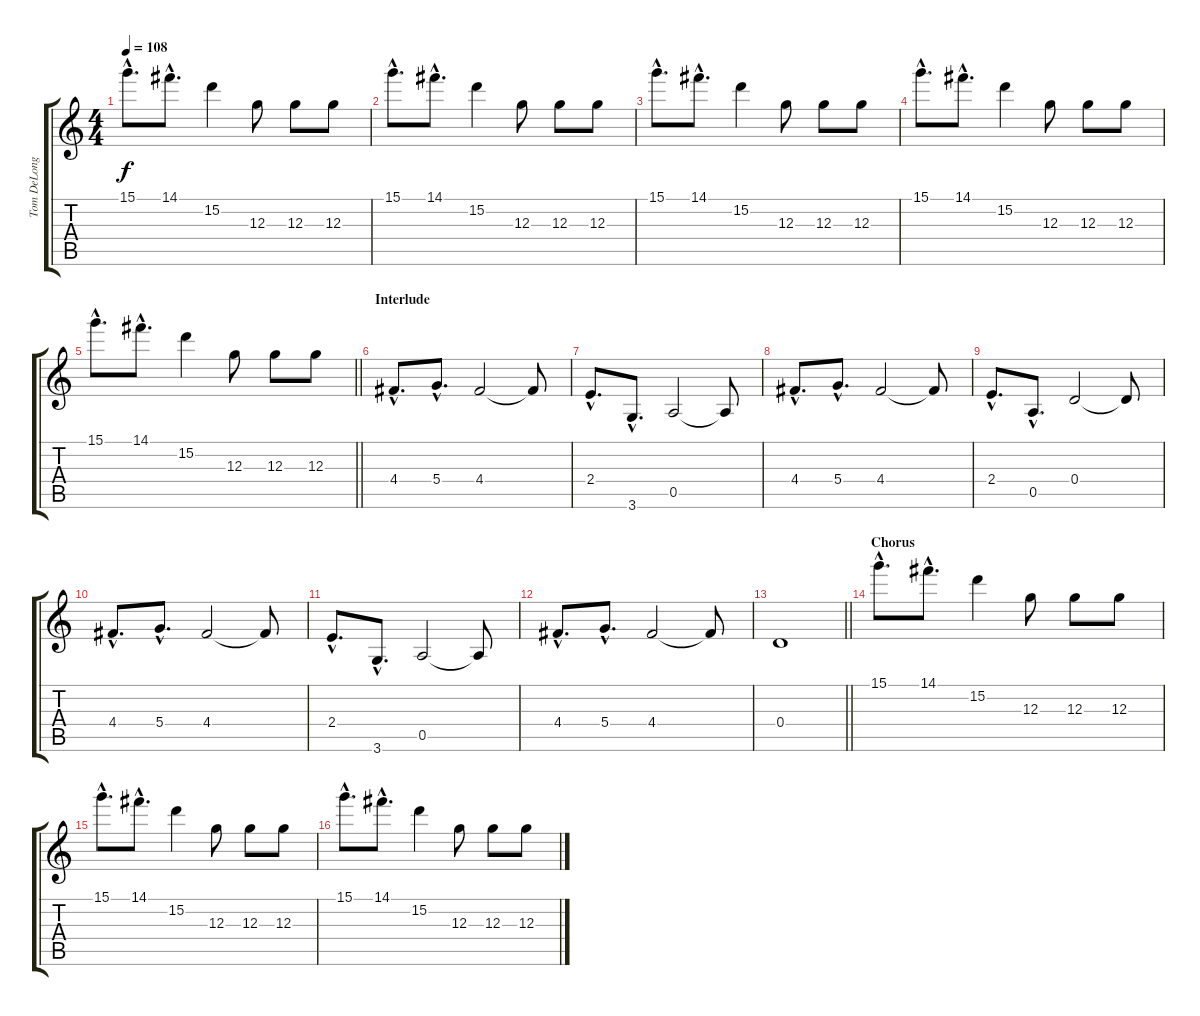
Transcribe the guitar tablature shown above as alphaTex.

\track ("Tom DeLonge (Standard)" "Tom DeLong") {instrument distortionguitar}
\staff {score tabs}
\tuning (E4 B3 G3 D3 A2 E2) {hide}
\ts (4 4)
\tempo 108
\clef g2
\ks c
15.1{hac}.8{d dy f} 14.1{hac}.8{d} 15.2.4 12.3.8 12.3.8 12.3.8 |
15.1{hac}.8{d} 14.1{hac}.8{d} 15.2.4 12.3.8 12.3.8 12.3.8 |
15.1{hac}.8{d} 14.1{hac}.8{d} 15.2.4 12.3.8 12.3.8 12.3.8 |
15.1{hac}.8{d} 14.1{hac}.8{d} 15.2.4 12.3.8 12.3.8 12.3.8 |
\barLineRight lightlight
15.1{hac}.8{d} 14.1{hac}.8{d} 15.2.4 12.3.8 12.3.8 12.3.8 |
\section ("" "Interlude")
4.4{hac}.8{d instrument electricguitarclean} 5.4{hac}.8{d} 4.4.2 4.4{t}.8 |
2.4{hac}.8{d} 3.6{hac}.8{d} 0.5.2 0.5{t}.8 |
4.4{hac}.8{d instrument electricguitarclean} 5.4{hac}.8{d} 4.4.2 4.4{t}.8 |
2.4{hac}.8{d} 0.5{hac}.8{d} 0.4.2 0.4{t}.8 |
4.4{hac}.8{d instrument electricguitarclean} 5.4{hac}.8{d} 4.4.2 4.4{t}.8 |
2.4{hac}.8{d} 3.6{hac}.8{d} 0.5.2 0.5{t}.8 |
4.4{hac}.8{d instrument electricguitarclean} 5.4{hac}.8{d} 4.4.2 4.4{t}.8 |
\barLineRight lightlight
0.4.1 |
\section ("" "Chorus")
15.1{hac}.8{d instrument distortionguitar} 14.1{hac}.8{d} 15.2.4 12.3.8 12.3.8 12.3.8 |
15.1{hac}.8{d} 14.1{hac}.8{d} 15.2.4 12.3.8 12.3.8 12.3.8 |
15.1{hac}.8{d} 14.1{hac}.8{d} 15.2.4 12.3.8 12.3.8 12.3.8
